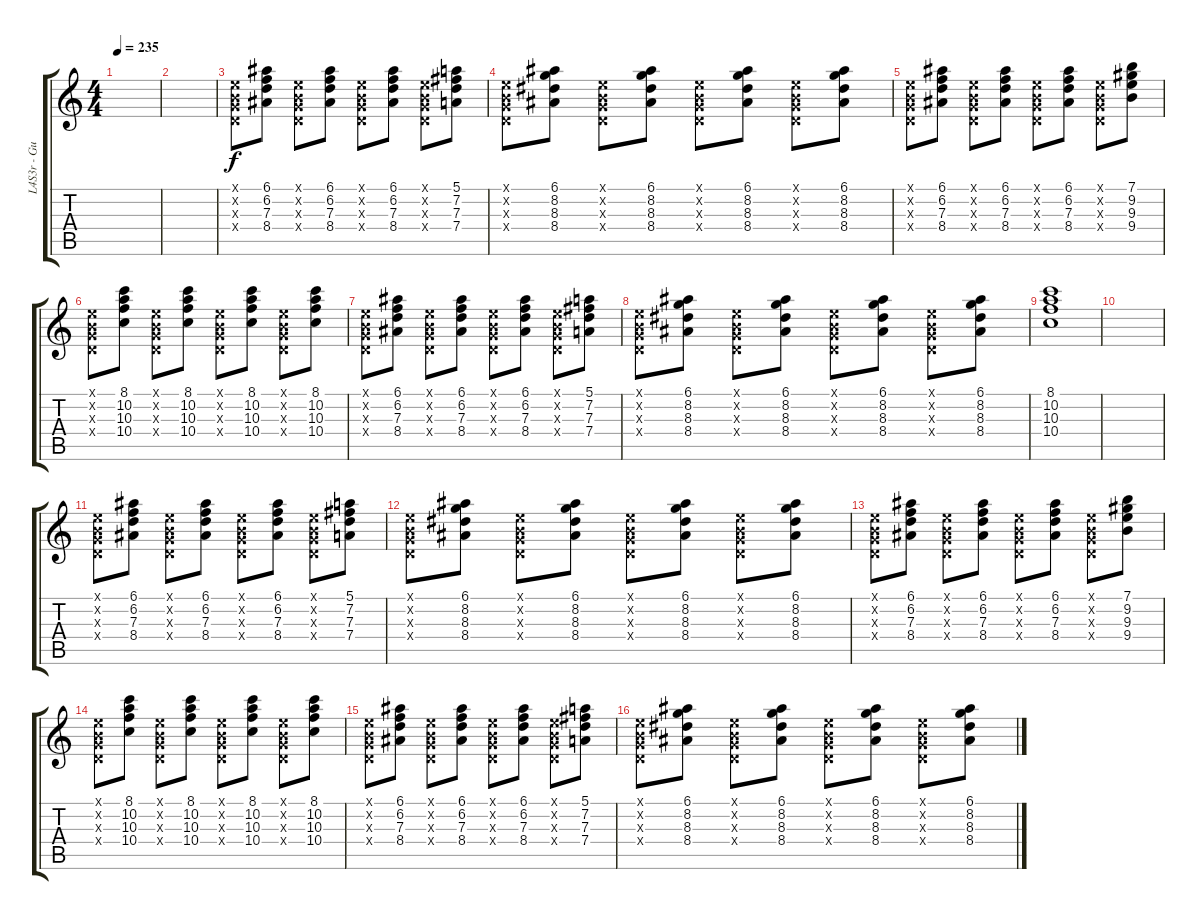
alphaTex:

\track ("L4S3r - Guitar" "L4S3r - Gu") {instrument electricguitarclean}
\staff {score tabs}
\tuning (E4 B3 G3 D3 A2 E2) {hide}
\ts (4 4)
\tempo 235
\clef g2
\ks c
|
|
(0.1{x} 0.2{x} 0.3{x} 0.4{x}).8 (6.1 6.2 7.3 8.4).8 (0.1{x} 0.2{x} 0.3{x} 0.4{x}).8 (6.1 6.2 7.3 8.4).8 (0.1{x} 0.2{x} 0.3{x} 0.4{x}).8 (6.1 6.2 7.3 8.4).8 (0.1{x} 0.2{x} 0.3{x} 0.4{x}).8 (5.1 7.2 7.3 7.4).8 |
(0.1{x} 0.2{x} 0.3{x} 0.4{x}).8 (6.1 8.2 8.3 8.4).8 (0.1{x} 0.2{x} 0.3{x} 0.4{x}).8 (6.1 8.2 8.3 8.4).8 (0.1{x} 0.2{x} 0.3{x} 0.4{x}).8 (6.1 8.2 8.3 8.4).8 (0.1{x} 0.2{x} 0.3{x} 0.4{x}).8 (6.1 8.2 8.3 8.4).8 |
(0.1{x} 0.2{x} 0.3{x} 0.4{x}).8 (6.1 6.2 7.3 8.4).8 (0.1{x} 0.2{x} 0.3{x} 0.4{x}).8 (6.1 6.2 7.3 8.4).8 (0.1{x} 0.2{x} 0.3{x} 0.4{x}).8 (6.1 6.2 7.3 8.4).8 (0.1{x} 0.2{x} 0.3{x} 0.4{x}).8 (7.1 9.2 9.3 9.4).8 |
(0.1{x} 0.2{x} 0.3{x} 0.4{x}).8 (8.1 10.2 10.3 10.4).8 (0.1{x} 0.2{x} 0.3{x} 0.4{x}).8 (8.1 10.2 10.3 10.4).8 (0.1{x} 0.2{x} 0.3{x} 0.4{x}).8 (8.1 10.2 10.3 10.4).8 (0.1{x} 0.2{x} 0.3{x} 0.4{x}).8 (8.1 10.2 10.3 10.4).8 |
(0.1{x} 0.2{x} 0.3{x} 0.4{x}).8 (6.1 6.2 7.3 8.4).8 (0.1{x} 0.2{x} 0.3{x} 0.4{x}).8 (6.1 6.2 7.3 8.4).8 (0.1{x} 0.2{x} 0.3{x} 0.4{x}).8 (6.1 6.2 7.3 8.4).8 (0.1{x} 0.2{x} 0.3{x} 0.4{x}).8 (5.1 7.2 7.3 7.4).8 |
(0.1{x} 0.2{x} 0.3{x} 0.4{x}).8 (6.1 8.2 8.3 8.4).8 (0.1{x} 0.2{x} 0.3{x} 0.4{x}).8 (6.1 8.2 8.3 8.4).8 (0.1{x} 0.2{x} 0.3{x} 0.4{x}).8 (6.1 8.2 8.3 8.4).8 (0.1{x} 0.2{x} 0.3{x} 0.4{x}).8 (6.1 8.2 8.3 8.4).8 |
(8.1 10.2 10.3 10.4).1 |
|
(0.1{x} 0.2{x} 0.3{x} 0.4{x}).8 (6.1 6.2 7.3 8.4).8 (0.1{x} 0.2{x} 0.3{x} 0.4{x}).8 (6.1 6.2 7.3 8.4).8 (0.1{x} 0.2{x} 0.3{x} 0.4{x}).8 (6.1 6.2 7.3 8.4).8 (0.1{x} 0.2{x} 0.3{x} 0.4{x}).8 (5.1 7.2 7.3 7.4).8 |
(0.1{x} 0.2{x} 0.3{x} 0.4{x}).8 (6.1 8.2 8.3 8.4).8 (0.1{x} 0.2{x} 0.3{x} 0.4{x}).8 (6.1 8.2 8.3 8.4).8 (0.1{x} 0.2{x} 0.3{x} 0.4{x}).8 (6.1 8.2 8.3 8.4).8 (0.1{x} 0.2{x} 0.3{x} 0.4{x}).8 (6.1 8.2 8.3 8.4).8 |
(0.1{x} 0.2{x} 0.3{x} 0.4{x}).8 (6.1 6.2 7.3 8.4).8 (0.1{x} 0.2{x} 0.3{x} 0.4{x}).8 (6.1 6.2 7.3 8.4).8 (0.1{x} 0.2{x} 0.3{x} 0.4{x}).8 (6.1 6.2 7.3 8.4).8 (0.1{x} 0.2{x} 0.3{x} 0.4{x}).8 (7.1 9.2 9.3 9.4).8 |
(0.1{x} 0.2{x} 0.3{x} 0.4{x}).8 (8.1 10.2 10.3 10.4).8 (0.1{x} 0.2{x} 0.3{x} 0.4{x}).8 (8.1 10.2 10.3 10.4).8 (0.1{x} 0.2{x} 0.3{x} 0.4{x}).8 (8.1 10.2 10.3 10.4).8 (0.1{x} 0.2{x} 0.3{x} 0.4{x}).8 (8.1 10.2 10.3 10.4).8 |
(0.1{x} 0.2{x} 0.3{x} 0.4{x}).8 (6.1 6.2 7.3 8.4).8 (0.1{x} 0.2{x} 0.3{x} 0.4{x}).8 (6.1 6.2 7.3 8.4).8 (0.1{x} 0.2{x} 0.3{x} 0.4{x}).8 (6.1 6.2 7.3 8.4).8 (0.1{x} 0.2{x} 0.3{x} 0.4{x}).8 (5.1 7.2 7.3 7.4).8 |
(0.1{x} 0.2{x} 0.3{x} 0.4{x}).8 (6.1 8.2 8.3 8.4).8 (0.1{x} 0.2{x} 0.3{x} 0.4{x}).8 (6.1 8.2 8.3 8.4).8 (0.1{x} 0.2{x} 0.3{x} 0.4{x}).8 (6.1 8.2 8.3 8.4).8 (0.1{x} 0.2{x} 0.3{x} 0.4{x}).8 (6.1 8.2 8.3 8.4).8
